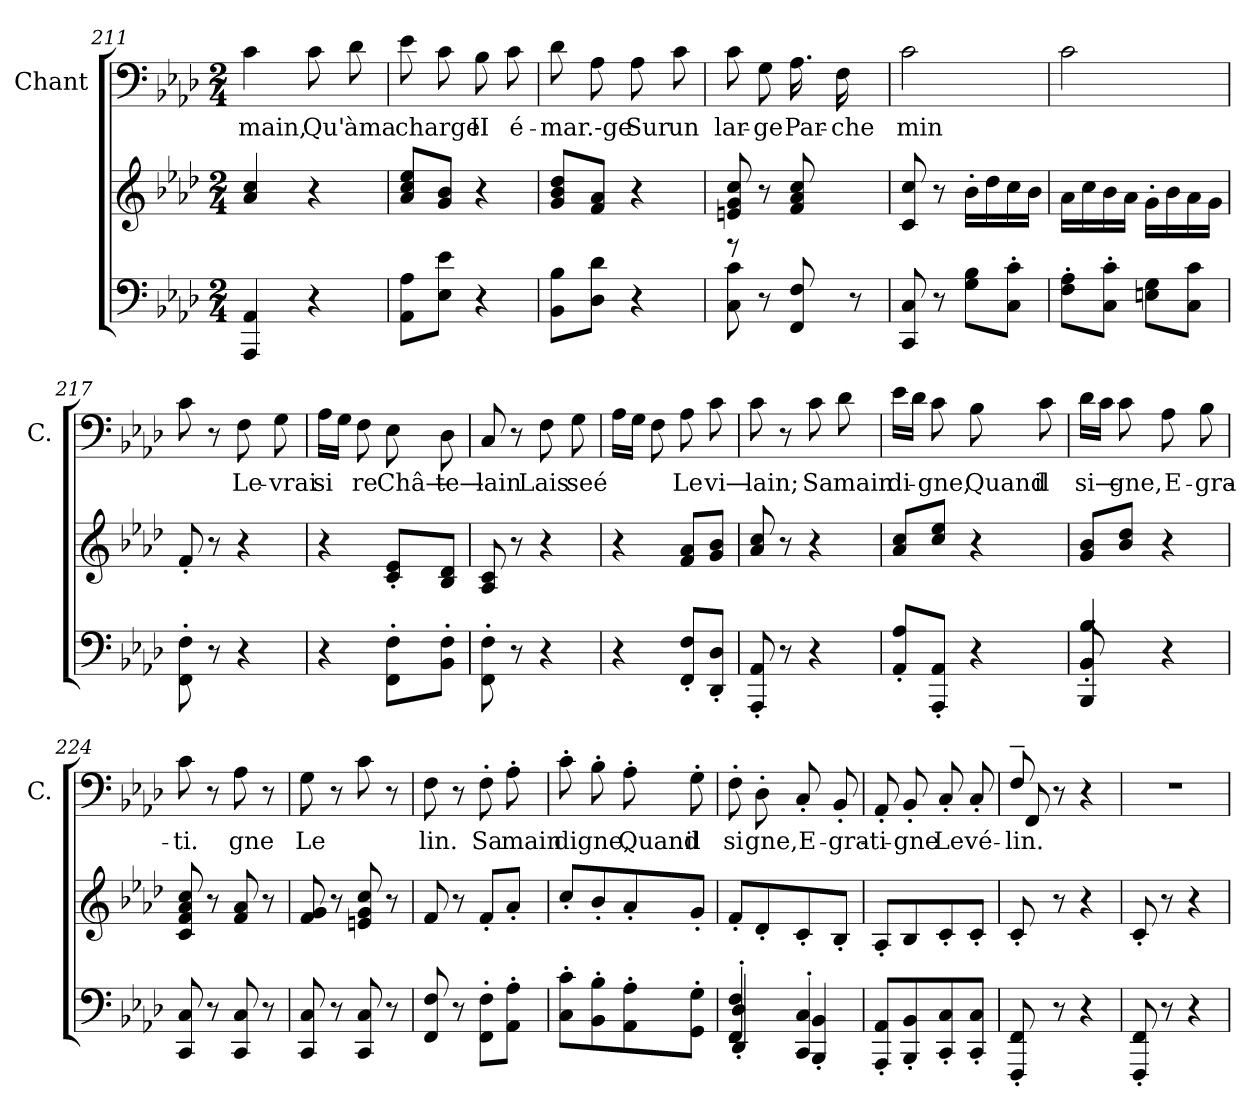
**kern	**kern	**kern	**text
*part3	*part2	*part1	*part1
*staff3	*staff2	*staff1	*staff1
*	*	*I"Chant	*
*	*	*I'C.	*
*clefF4	*clefG2	*clefF4	*
*k[b-e-a-d-]	*k[b-e-a-d-]	*k[b-e-a-d-]	*
*M2/4	*M2/4	*M2/4	*
=211	=211	=211	=211
4AA-i/ 4AAA-i/	4ccj/ 4a-j/	4cj\	main,
4r	4r	8cj\	Qu'
.	.	8d-j\	àma
=212	=212	=212	=212
8AA-i\ 8A-i\L	8ee-j/ 8ccj/ 8a-j/L	8e-j\	charge
8E-i\ 8e-i\J	8b-j/ 8gj/J	8cj\	.
4r	4r	8B-j\	II
.	.	8cj\	é-
=213	=213	=213	=213
8BB-i\ 8B-i\L	8dd-j/ 8b-j/ 8gj/L	8d-j\	mar.-ge
8D-i\ 8d-i\J	8a-j/ 8fj/J	8A-j\	.
4r	4r	8A-j\	Sur
.	.	8cj\	un
!!LO:LB:g=z
=214	=214	=214	=214
*^	*	*	*
8r	8Ci\ 8ci\	8enj/ 8gj/ 8ccj/	8cj\	lar-
4.ryy	8r	8r	8Gj\	ge
.	8Fi/ 8FFi/	8fj/ 8ccj/ 8a-j/	16.A-j\	Par-
.	.	.	16Fj\	che
.	8r	8ryy	.	.
.	.	.	16.ryy	.
*v	*v	*	*	*
=215	=215	=215	=215
8Ci/ 8CCi/	8ccj/ 8cj/	2cj\	min
8r	8r	.	.
8Gi\ 8B-i\L	16b-'<j\LL	.	.
.	16dd-j\	.	.
8Ci'>\ 8ci'>\J	16ccj\	.	.
.	16b-j\JJ	.	.
=216	=216	=216	=216
8Fi'>\ 8A-i'>\L	16a-j\LL	2cj\	.
.	16ccj\	.	.
8Ci'>\ 8ci'>\J	16b-j\	.	.
.	16a-j\JJ	.	.
8Eni\ 8Gi\L	16g'<j\LL	.	.
.	16b-j\	.	.
8Ci\ 8ci\J	16a-j\	.	.
.	16gj\JJ	.	.
=217	=217	=217	=217
8FFi'>\ 8Fi'>\	8f'<j/	8cj\	.
8r	8r	8r	.
4r	4r	8Fj\	Le-
.	.	8Gj\	vrai
=218	=218	=218	=218
4r	4r	16A-j\LL	si
.	.	16Gj\JJ	--
.	.	8Fj\	re
8FFi'>\ 8Fi'>\L	8e-j'<'</ 8cj'<'</L	8E-j\	Châ—
8BB-i'>'>\ 8Fi'>'>\J	8d-j/ 8B-j/J	8D-j\	te—
=219	=219	=219	=219
8FFi'>'>\ 8Fi'>'>\	8cj/ 8A-j/	8Cj/	lain
8r	8r	8r	.
4r	4r	8Fj\	Lais
.	.	8Gj\	seé
!!LO:LB:g=z
=220	=220	=220	=220
4r	4r	16A-j\LL	.
.	.	16Gj\JJ	.
.	.	8Fj\	.
8Fi'>'</ 8FFi'>'</L	8a-j/ 8fj/L	8A-j\	Le
8D-i'>'</ 8DD-i'>'</J	8b-j/ 8gj/J	8cj\	vi—
=221	=221	=221	=221
8AA-i'>'</ 8AAA-i'>'</	8ccj/ 8a-j/	8cj\	lain;
8r	8r	8r	.
4r	4r	8cj\	Sa
.	.	8d-j\	main
=222	=222	=222	=222
8A-i'>'</ 8AA-i'>'</L	8ccj/ 8a-j/L	16e-j\LL	di-
.	.	16d-j\JJ	.
8AA-i'>'</ 8AAA-i'>'</J	8ee-j/ 8ccj/J	8cj\	gne,
4r	4r	8B-j\	Quand
.	.	8cj\	il
=223	=223	=223	=223
*^	*	*	*
8BB-Z'>'</ 8BBB-Z'>'</	4B-i'>'</ 4BB-i'>'</	8b-j/ 8gj/L	16d-j\LL	si—
.	.	.	16cj\JJ	.
4.ryy	.	8dd-j/ 8b-j/J	8cj\	gne,
.	4r	4r	8A-j\	E-
.	.	.	8B-j\	gra-
*v	*v	*	*	*
=224	=224	=224	=224
8Ci/ 8CCi/	8ccj/ 8a-j/ 8fj/ 8cj/	8cj\	ti.
8r	8r	8r	.
8Ci/ 8CCi/	8a-j/ 8fj/	8A-j\	gne
8r	8r	8r	.
=225	=225	=225	=225
8Ci/ 8CCi/	8gj/ 8fj/	8Gj\	Le
8r	8r	8r	.
8Ci/ 8CCi/	8ccj/ 8gj/ 8enj/	8cj\	.
8r	8r	8r	.
!!LO:LB:g=z
=226	=226	=226	=226
8Fi/ 8FFi/	8fj/	8Fj\	lin.
8r	8r	8r	.
8FFi'>\ 8Fi'>\L	8f'<j/L	8F'>j\	Sa
8AA-i'>\ 8A-i'>\J	8a-'<j/J	8A-'>j\	main
=227	=227	=227	=227
8Ci'>\ 8ci'>\L	8cc'<j/L	8c'>j\	digne,
8BB-i'>\ 8B-i'>\	8b-'<j/	8B-'>j\	.
8AA-i'>\ 8A-i'>\	8a-'<j/	8A-'>j\	Quand
8GGi'>\ 8Gi'>\J	8g'<j/J	8G'>j\	il
=228	=228	=228	=228
*^	*	*	*
4Fi'</ 4FFi'</	4D-Z'</ 4DD-Z'</	8f'<j/L	8F'>j\	si
.	.	8d-'<j/	8D-'>j\	gne,
4Ci'</ 4CCi'</	4BB-Z'</ 4BBB-Z'</	8c'<'<j/	8C'<j/	E-
.	.	8B-'<j/J	8BB-'<j/	gra-
*v	*v	*	*	*
=229	=229	=229	=229
8AA-i'</ 8AAA-i'</L	8A-'<j/L	8AA-'<j/	ti-
8BB-i'>'</ 8BBB-i'>'</	8B-j/	8BB-'<j/	gne
8Ci'<'</ 8CCi'<'</	8c'<'<j/	8C'<j/	Le
8Ci'</ 8CCi'</J	8c'<j/J	8C'<j/	vé-
=230	=230	=230	=230
*	*	*^	*
8FFi'</ 8FFFi'</	8c'<j/	8F~>j/	8FFi/	lin.
8r	8r	8r	4.ryy	.
4r	4r	4r	.	.
*	*	*v	*v	*
=231	=231	=231	=231
8FFi'</ 8FFFi'</	8c'<j/	2r	.
8r	8r	.	.
4r	4r	.	.
=	=	=	=
*-	*-	*-	*-
